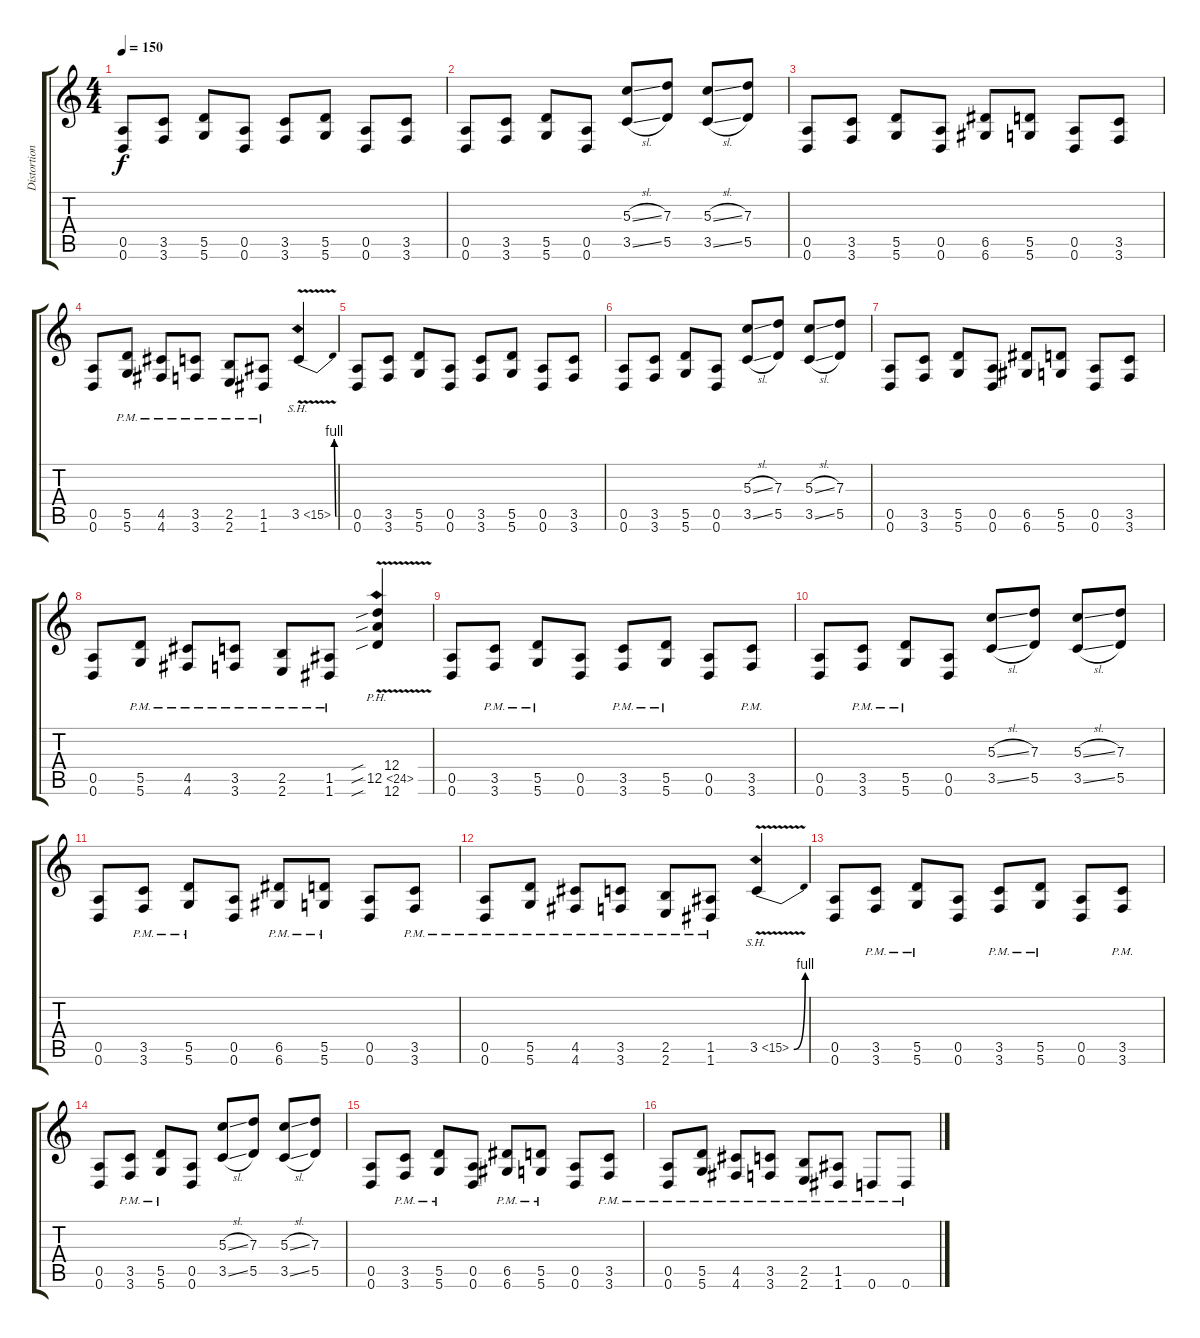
\track ("Distortion 6 str. drop D" "Distortion") {instrument distortionguitar}
\staff {score tabs}
\tuning (E4 B3 G3 D3 A2 D2) {hide}
\ts (4 4)
\tempo 150
\clef g2
\ks c
(0.5 0.6).8{dy f} (3.5 3.6).8 (5.5 5.6).8 (0.5 0.6).8 (3.5 3.6).8 (5.5 5.6).8 (0.5 0.6).8 (3.5 3.6).8 |
(0.5 0.6).8 (3.5 3.6).8 (5.5 5.6).8 (0.5 0.6).8 (5.3{sl} 3.5{sl}).8 (7.3 5.5).8 (5.3{sl} 3.5{sl}).8 (7.3 5.5).8 |
(0.5 0.6).8 (3.5 3.6).8 (5.5 5.6).8 (0.5 0.6).8 (6.5 6.6).8 (5.5 5.6).8 (0.5 0.6).8 (3.5 3.6).8 |
(0.5 0.6).8 (5.5{pm} 5.6).8 (4.5{pm} 4.6).8 (3.5{pm} 3.6).8 (2.5{pm} 2.6).8 (1.5{pm} 1.6).8 3.5{be (bend 0 0 60 4) sh 12 v}.4 |
(0.5 0.6).8 (3.5 3.6).8 (5.5 5.6).8 (0.5 0.6).8 (3.5 3.6).8 (5.5 5.6).8 (0.5 0.6).8 (3.5 3.6).8 |
(0.5 0.6).8 (3.5 3.6).8 (5.5 5.6).8 (0.5 0.6).8 (5.3{sl} 3.5{sl}).8 (7.3 5.5).8 (5.3{sl} 3.5{sl}).8 (7.3 5.5).8 |
(0.5 0.6).8 (3.5 3.6).8 (5.5 5.6).8 (0.5 0.6).8 (6.5 6.6).8 (5.5 5.6).8 (0.5 0.6).8 (3.5 3.6).8 |
(0.5 0.6).8 (5.5{pm} 5.6).8 (4.5{pm} 4.6).8 (3.5{pm} 3.6).8 (2.5{pm} 2.6).8 (1.5{pm} 1.6).8 (12.4{sib} 12.5{ph 12 v sib} 12.6{sib}).4 |
(0.5 0.6).8 (3.5 3.6{pm}).8 (5.5 5.6{pm}).8 (0.5 0.6).8 (3.5 3.6{pm}).8 (5.5 5.6{pm}).8 (0.5 0.6).8 (3.5 3.6{pm}).8 |
(0.5 0.6).8 (3.5 3.6{pm}).8 (5.5 5.6{pm}).8 (0.5 0.6).8 (5.3{sl} 3.5{sl}).8 (7.3 5.5).8 (5.3{sl} 3.5{sl}).8 (7.3 5.5).8 |
(0.5 0.6).8 (3.5 3.6{pm}).8 (5.5 5.6{pm}).8 (0.5 0.6).8 (6.5 6.6{pm}).8 (5.5 5.6{pm}).8 (0.5 0.6).8 (3.5 3.6{pm}).8 |
(0.5 0.6{pm}).8 (5.5{pm} 5.6).8 (4.5{pm} 4.6).8 (3.5{pm} 3.6).8 (2.5{pm} 2.6).8 (1.5{pm} 1.6).8 3.5{be (bend 0 0 60 4) sh 12 v}.4 |
(0.5 0.6).8 (3.5 3.6{pm}).8 (5.5 5.6{pm}).8 (0.5 0.6).8 (3.5 3.6{pm}).8 (5.5 5.6{pm}).8 (0.5 0.6).8 (3.5 3.6{pm}).8 |
(0.5 0.6).8 (3.5 3.6{pm}).8 (5.5 5.6{pm}).8 (0.5 0.6).8 (5.3{sl} 3.5{sl}).8 (7.3 5.5).8 (5.3{sl} 3.5{sl}).8 (7.3 5.5).8 |
(0.5 0.6).8 (3.5 3.6{pm}).8 (5.5 5.6{pm}).8 (0.5 0.6).8 (6.5 6.6{pm}).8 (5.5 5.6{pm}).8 (0.5 0.6).8 (3.5 3.6{pm}).8 |
(0.5 0.6{pm}).8 (5.5{pm} 5.6).8 (4.5{pm} 4.6).8 (3.5{pm} 3.6).8 (2.5{pm} 2.6).8 (1.5{pm} 1.6).8 0.6{pm}.8 0.6{pm}.8
